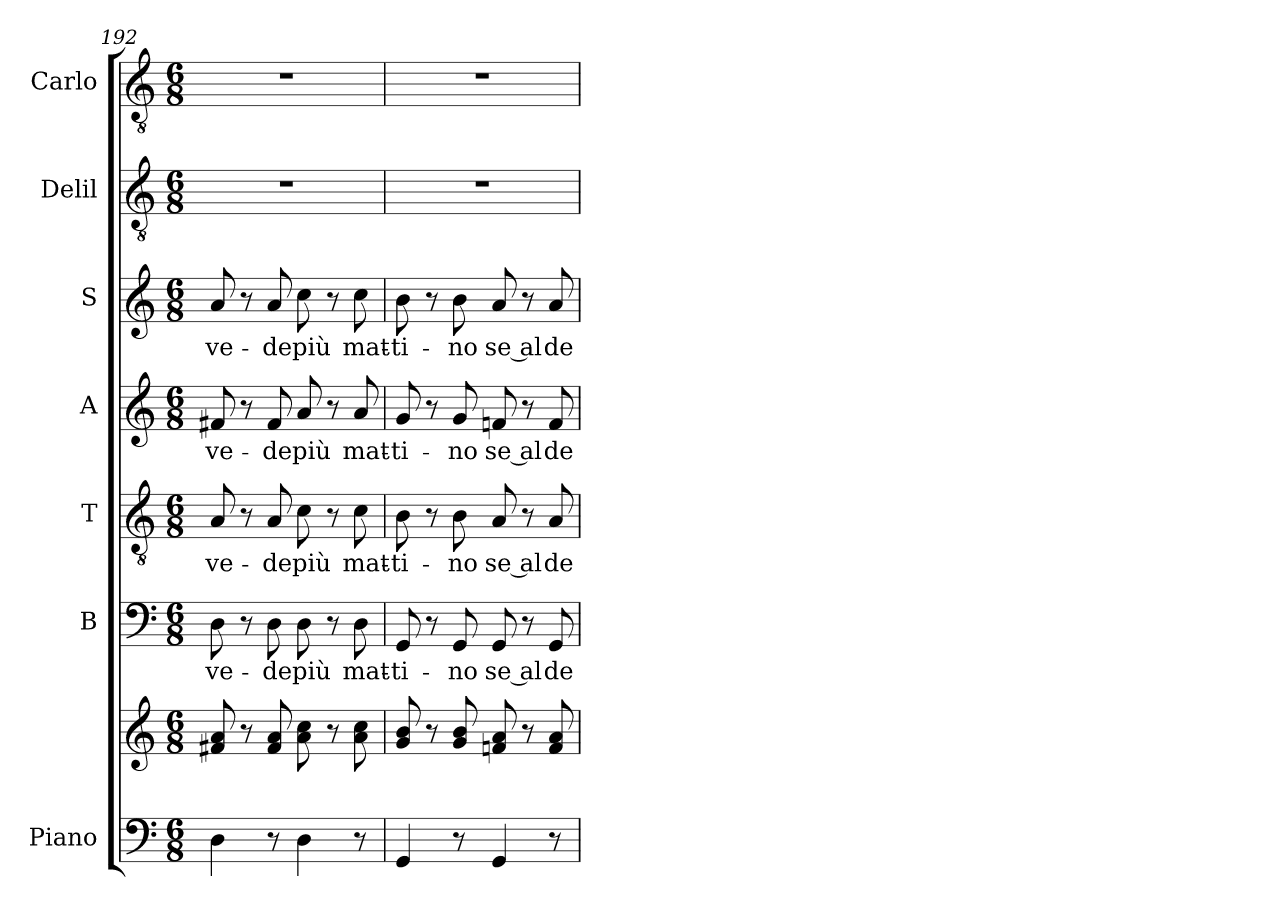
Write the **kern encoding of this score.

**kern	**kern	**kern	**text	**kern	**text	**kern	**text	**kern	**text	**kern	**kern
*part7	*part7	*part6	*part6	*part5	*part5	*part4	*part4	*part3	*part3	*part2	*part1
*staff8	*staff7	*staff6	*staff6	*staff5	*staff5	*staff4	*staff4	*staff3	*staff3	*staff2	*staff1
*I"Piano	*	*I"B	*	*I"T	*	*I"A	*	*I"S	*	*I"Delil	*I"Carlo
*I'Pno	*	*I'B	*	*I'T	*	*I'A	*	*I'S	*	*	*
!!LO:PB:g=z
*clefF4	*clefG2	*clefF4	*	*clefGv2	*	*clefG2	*	*clefG2	*	*clefGv2	*clefGv2
*k[]	*k[]	*k[]	*	*k[]	*	*k[]	*	*k[]	*	*k[]	*k[]
*M6/8	*M6/8	*M6/8	*	*M6/8	*	*M6/8	*	*M6/8	*	*M6/8	*M6/8
=192	=192	=192	=192	=192	=192	=192	=192	=192	=192	=192	=192
4D\	8f#X/ 8a/	8D\	ve-	8A/	ve-	8f#X/	ve-	8a/	ve-	2.r	2.r
.	8r	8r	.	8r	.	8r	.	8r	.	.	.
8r	8f#/ 8a/	8D\	-de	8A/	-de	8f#/	-de	8a/	-de	.	.
4D\	8a\ 8cc\	8D\	più	8c\	più	8a/	più	8cc\	più	.	.
.	8r	8r	.	8r	.	8r	.	8r	.	.	.
8r	8a\ 8cc\	8D\	mat-	8c\	mat-	8a/	mat-	8cc\	mat-	.	.
=193	=193	=193	=193	=193	=193	=193	=193	=193	=193	=193	=193
4GG/	8g/ 8b/	8GG/	-ti-	8B\	-ti-	8g/	-ti-	8b\	-ti-	2.r	2.r
.	8r	8r	.	8r	.	8r	.	8r	.	.	.
8r	8g/ 8b/	8GG/	-no	8B\	-no	8g/	-no	8b\	-no	.	.
4GG/	8fn/ 8a/	8GG/	se al	8A/	se al	8fn/	se al	8a/	se al	.	.
.	8r	8r	.	8r	.	8r	.	8r	.	.	.
8r	8f/ 8a/	8GG/	de-	8A/	de-	8f/	de-	8a/	de-	.	.
=	=	=	=	=	=	=	=	=	=	=	=
*-	*-	*-	*-	*-	*-	*-	*-	*-	*-	*-	*-
